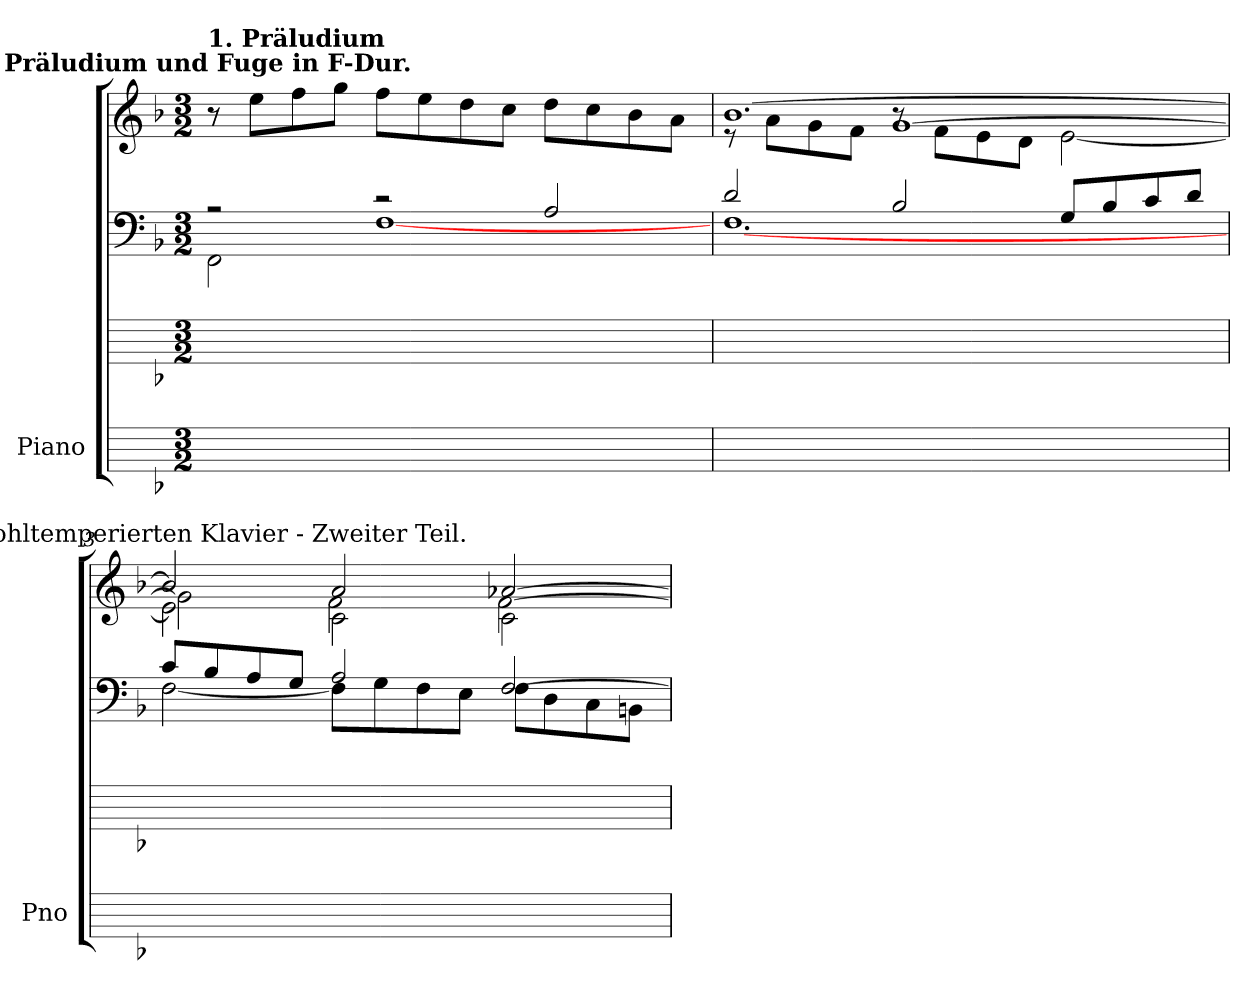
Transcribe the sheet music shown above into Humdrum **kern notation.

**kern	**kern	**kern	**kern
*part1	*part1	*part1	*part1
*staff4	*staff3	*staff2	*staff1
*I"Piano	*	*	*
*I'Pno	*	*	*
*	*	*clefF4	*clefG2
*k[b-]	*k[b-]	*k[b-]	*k[b-]
*F:	*F:	*F:	*F:
*M3/2	*M3/2	*M3/2	*M3/2
=1	=1	=1	=1
*	*	*^	*^
*	*	*	*	*	*^
!	!	!	!	!LO:TX:a:B:cj:t=Präludium und Fuge in F-Dur.	!	!
!	!	!	!	!LO:TX:a:B:t=1. Präludium	!	!
1.ryy	1.ryy	2r	2FF\	8r	8r	1.ryy
.	.	.	.	8ryy	8ee\L	.
.	.	.	.	4ryy	8ff\	.
.	.	.	.	.	8gg\J	.
.	.	2r	[1F\	2ryy	8ff\L	.
.	.	.	.	.	8ee\	.
.	.	.	.	.	8dd\	.
.	.	.	.	.	8cc\J	.
.	.	2A/	.	2ryy	8ddL	.
.	.	.	.	.	8cc	.
.	.	.	.	.	8b-	.
.	.	.	.	.	8aJ	.
=2	=2	=2	=2	=2	=2	=2
1.ryy	1.ryy	2d/	[1.F\	[1.b-/	8r	2ryy
.	.	.	.	.	8a\L	.
.	.	.	.	.	8g\	.
.	.	.	.	.	8f\J	.
.	.	2B-/	.	.	8r	[1g\
.	.	.	.	.	8f\L	.
.	.	.	.	.	8e\	.
.	.	.	.	.	8d\J	.
.	.	8G/L	.	.	[2e\	.
.	.	8B-/	.	.	.	.
.	.	8c/	.	.	.	.
.	.	8d/J	.	.	.	.
=3	=3	=3	=3	=3	=3	=3
!	!	!	!	!LO:TX:a:cj:t=Aus dem wohltemperierten Klavier - Zweiter Teil.	!	!
1.ryy	1.ryy	8c/L	[2F\	2b-/]	2e\]	2g\]
.	.	8B-/	.	.	.	.
.	.	8A/	.	.	.	.
.	.	8G/J	.	.	.	.
.	.	2A/	8F\L]	2a/	2c\	2f\
.	.	.	8G\	.	.	.
.	.	.	8F\	.	.	.
.	.	.	8E\J	.	.	.
.	.	[2F	8FL	[2a-X/	2c\	[2f\
.	.	.	8D	.	.	.
.	.	.	8C	.	.	.
.	.	.	8BBnJ	.	.	.
*	*	*v	*v	*	*	*
*	*	*	*v	*v	*v
=	=	=	=
*-	*-	*-	*-
